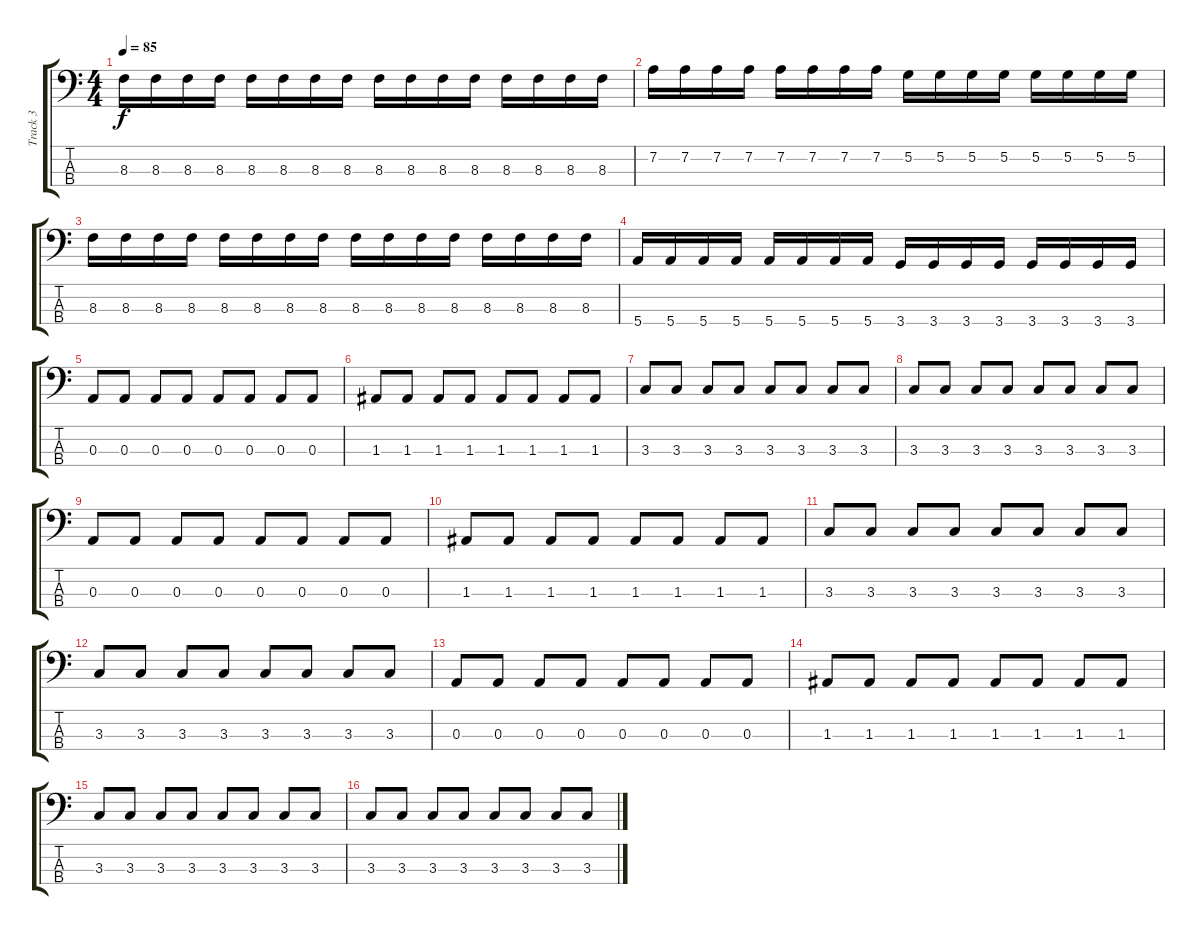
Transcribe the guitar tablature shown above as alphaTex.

\track ("Track 3" "Track 3") {instrument electricbassfinger}
\staff {score tabs}
\tuning (G2 D2 A1 E1) {hide}
\ts (4 4)
\tempo 85
\clef f4
\ks c
8.3.16{dy f} 8.3.16 8.3.16 8.3.16 8.3.16 8.3.16 8.3.16 8.3.16 8.3.16 8.3.16 8.3.16 8.3.16 8.3.16 8.3.16 8.3.16 8.3.16 |
7.2.16 7.2.16 7.2.16 7.2.16 7.2.16 7.2.16 7.2.16 7.2.16 5.2.16 5.2.16 5.2.16 5.2.16 5.2.16 5.2.16 5.2.16 5.2.16 |
8.3.16 8.3.16 8.3.16 8.3.16 8.3.16 8.3.16 8.3.16 8.3.16 8.3.16 8.3.16 8.3.16 8.3.16 8.3.16 8.3.16 8.3.16 8.3.16 |
5.4.16 5.4.16 5.4.16 5.4.16 5.4.16 5.4.16 5.4.16 5.4.16 3.4.16 3.4.16 3.4.16 3.4.16 3.4.16 3.4.16 3.4.16 3.4.16 |
0.3.8 0.3.8 0.3.8 0.3.8 0.3.8 0.3.8 0.3.8 0.3.8 |
1.3.8 1.3.8 1.3.8 1.3.8 1.3.8 1.3.8 1.3.8 1.3.8 |
3.3.8 3.3.8 3.3.8 3.3.8 3.3.8 3.3.8 3.3.8 3.3.8 |
3.3.8 3.3.8 3.3.8 3.3.8 3.3.8 3.3.8 3.3.8 3.3.8 |
0.3.8 0.3.8 0.3.8 0.3.8 0.3.8 0.3.8 0.3.8 0.3.8 |
1.3.8 1.3.8 1.3.8 1.3.8 1.3.8 1.3.8 1.3.8 1.3.8 |
3.3.8 3.3.8 3.3.8 3.3.8 3.3.8 3.3.8 3.3.8 3.3.8 |
3.3.8 3.3.8 3.3.8 3.3.8 3.3.8 3.3.8 3.3.8 3.3.8 |
0.3.8 0.3.8 0.3.8 0.3.8 0.3.8 0.3.8 0.3.8 0.3.8 |
1.3.8 1.3.8 1.3.8 1.3.8 1.3.8 1.3.8 1.3.8 1.3.8 |
3.3.8 3.3.8 3.3.8 3.3.8 3.3.8 3.3.8 3.3.8 3.3.8 |
3.3.8 3.3.8 3.3.8 3.3.8 3.3.8 3.3.8 3.3.8 3.3.8
